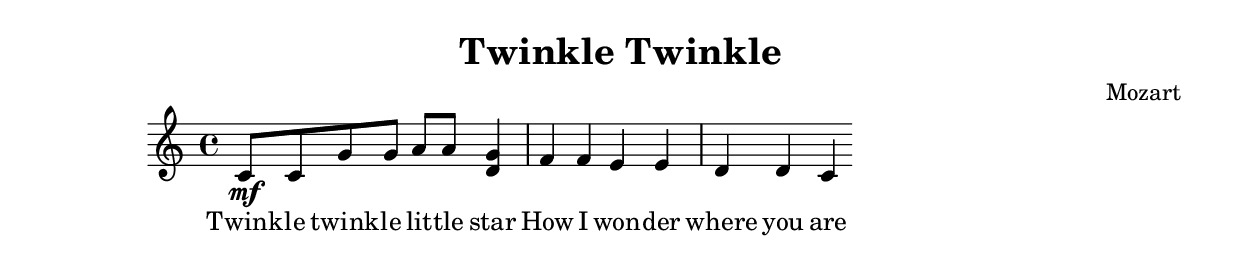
\header {
  title = "Twinkle Twinkle"
  composer = "Mozart"
}

\relative c' {
  c8\mf c g' g
  a a <g d>4
  f4 f e e
  d d c4
}

\addlyrics {
  Twink -- le twink -- le lit -- tle star
  How I won -- der where you are
}
